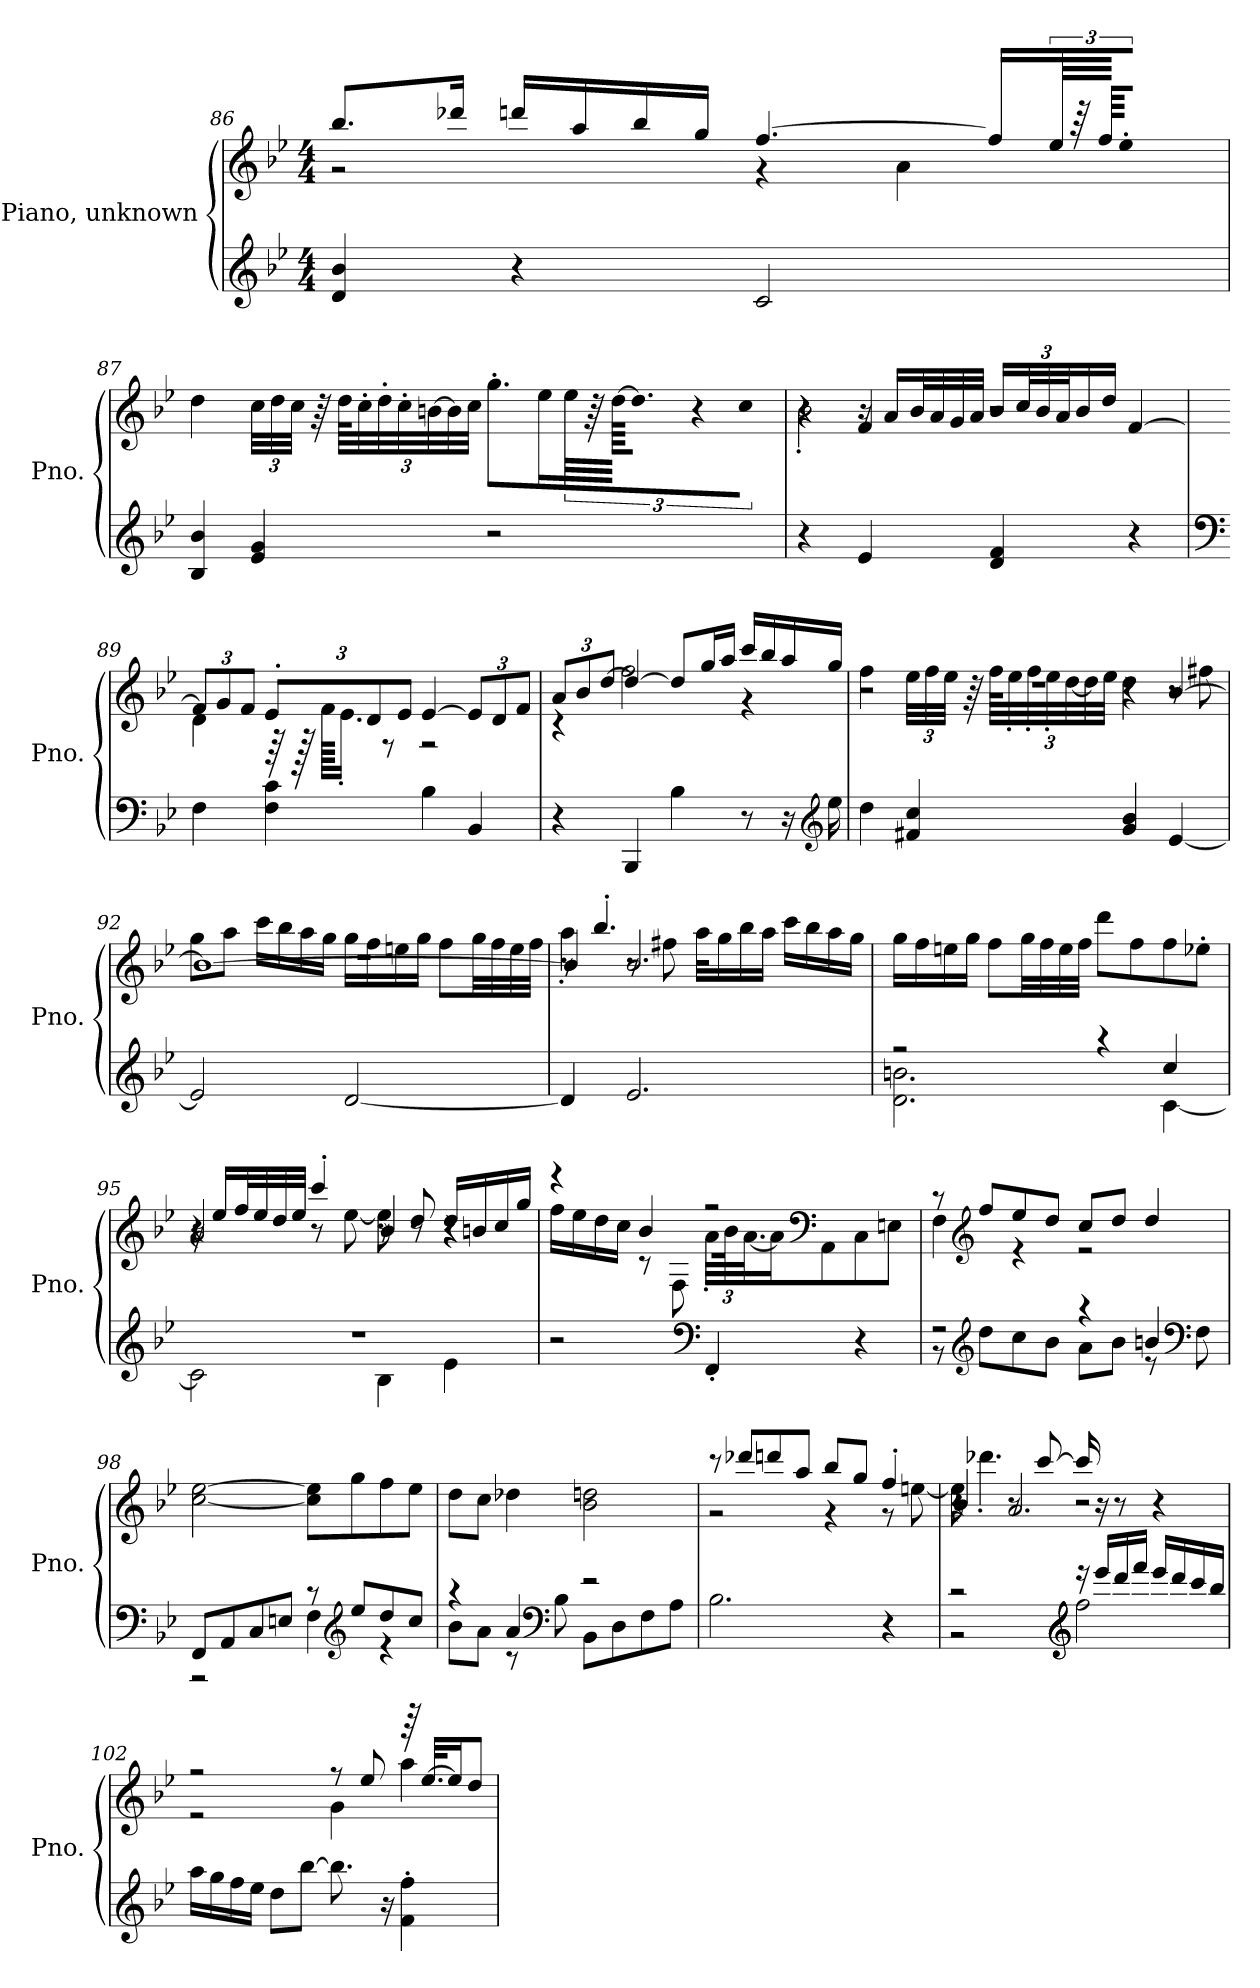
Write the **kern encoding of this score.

**kern	**kern
*part1	*part1
*staff2	*staff1
*I"Piano, unknown	*
*I'Pno.	*
!!LO:LB:g=z
*clefG2	*clefG2
*k[b-e-]	*k[b-e-]
*M4/4	*M4/4
=86	=86
*	*^
4d/ 4b-/	8.bb-/L	2r
.	16ddd-X/Jk	.
4r	16dddn/LL	.
.	16aa/	.
.	16bb-/	.
.	16gg/JJ	.
2c/	[4.ff/	4r
.	.	4a\
.	16ff/LL]	.
.	96ee-/JJkk	.
.	96r	.
.	96ff/KLLL	.
.	32ee-'/JJJ	.
*	*v	*v
=87	=87
4B-/ 4b-/	4dd\
*	*Xbrackettup
4e-/ 4g/	48cc\LLL
.	48dd\
.	48cc\JJJ
.	64r
.	64dd\KLLL
.	32cc'\
.	48dd'\
.	48cc'\
.	[48bn\
.	32b\]
.	32cc\JJJ
2r	8.gg'\L
.	16ee-\L
*	*brackettup
.	96ee-\JJkk
.	96r
.	[96dd\KKLL
.	16.dd\JJ]
.	16r
.	16cc\
!!LO:LB:g=z
=88	=88
*	*^
*	*	*^
4r	4r	2b-'\	4r
4e-/	16r	.	4f/
.	16a/LL	.	.
.	32b-/L	.	.
.	32a/	.	.
.	32g/	.	.
.	32a/JJJ	.	.
4d/ 4f/	16b-/LL	2r	2r
*	*Xbrackettup	*	*
.	48cc/L	.	.
.	48b-/	.	.
.	48a/J	.	.
.	16b-/	.	.
.	16dd/JJ	.	.
4r	[4f/	.	.
*	*v	*v	*v
=89	=89
*clefF4	*
*	*^
4F\	12f/L]	4d\
.	12g/	.
.	12f/J	.
4F\ 4c\	12e-'/L	64r
.	.	128r
.	.	128f\KKKLL
.	.	16.e-'\JJ
.	12d/	.
.	.	8r
.	12e-/J	.
4B-\	[4e-/	2r
4BB-/	12e-/L]	.
.	12d/	.
.	12f/J	.
!!LO:PB:g=z	!!
=90	=90	=90
4r	12a/L	4r
.	12b-/	.
.	[12dd/J	.
4BBB-/	4dd/_	2ff\
4B-\	8dd/L]	.
.	16gg/L	.
.	16aa/JJ	.
8r	16ccc/LL	4r
.	16bb-/	.
16r	16aa/	.
*clefG2	*	*
16ee-\	16gg/JJ	.
=91	=91	=91
*	*	*^
4dd\	1r	4ff\	2r
4f#X/ 4cc/	.	48ee-\LLL	.
.	.	48ff\	.
.	.	48ee-\JJJ	.
.	.	64r	.
.	.	64ff\KLLL	.
.	.	32ee-'\	.
.	.	48ff'\	.
.	.	48ee-'\	.
.	.	[48dd\	.
.	.	32dd\]	.
.	.	32ee-\JJJ	.
4g/ 4b-/	.	4dd\	4r
[4e-/	.	8r	[4b-/
.	.	8ff#X\	.
!!LO:LB:g=z	!!	!!
=92	=92	=92	=92
2e-/]	1r	8gg\L	1b-_
.	.	8aa\J	.
.	.	16ccc\LL	.
.	.	16bb-\	.
.	.	16aa\	.
.	.	16gg\JJ	.
[2d/	.	16gg\LL	.
.	.	16ff\	.
.	.	16een\	.
.	.	16gg\JJ	.
.	.	8ff\L	.
.	.	32gg\LL	.
.	.	32ff\	.
.	.	32ee\	.
.	.	32ff\JJJ	.
=93	=93	=93	=93
4d/]	8r	4aa'\	4b-/]
.	4.bb-'/	.	.
2.e-/	.	8r	2.b-/
.	.	8ff#X\	.
.	2r	16aa\LL	.
.	.	16gg\	.
.	.	16bb-\	.
.	.	16aa\JJ	.
.	.	16ccc\LL	.
.	.	16bb-\	.
.	.	16aa\	.
.	.	16gg\JJ	.
*	*v	*v	*v
!!LO:LB:g=z
=94	=94
*^	*
2r	2.d\ 2.bn\	16gg\LL
.	.	16ff\
.	.	16een\
.	.	16gg\JJ
.	.	8ff\L
.	.	32gg\LL
.	.	32ff\
.	.	32ee\
.	.	32ff\JJJ
4r	.	8ddd\L
.	.	8ff\
4cc/	[4c\	8ff\
.	.	8ee-X'\J
=95	=95	=95
*	*	*^
*	*	*	*^
1r	2c\]	16r	4r	2a/
.	.	16ee-/LL	.	.
.	.	32ff/L	.	.
.	.	32ee-/	.	.
.	.	32dd/	.	.
.	.	32ee-/JJJ	.	.
.	.	4ccc'/	8r	.
.	.	.	[8ee-\	.
.	4B-\	8r	8ee-\]	4b-/
.	.	8dd/	8r	.
.	4e-\	16dd/LL	4r	4r
.	.	16bn/	.	.
.	.	16cc/	.	.
.	.	16gg/JJ	.	.
*v	*v	*	*	*
*	*	*v	*v
!!LO:LB:g=z
=96	=96	=96
2r	4r	16ff\LL
.	.	16ee-\
.	.	16dd\
.	.	16cc\JJ
.	4b-/	8r
.	.	8F\
*clefF4	*	*
4FF'/	2r	48a'\LLL
.	.	96b-\K
.	.	[48.a\J
.	.	16a\J]
*	*clefF4	*
.	.	8AA\
4r	.	8C\
.	.	8En\J
=97	=97	=97
*^	*	*
2r	8r	8r	4F\
*clefG2	*	*clefG2	*
.	8dd\L	8ff/L	.
.	8cc\	8ee-/	4r
.	8b-\J	8dd/J	.
4r	8a\L	8cc/L	2r
.	8b-\J	8dd/J	.
4bn/	8r	4dd/	.
*clefF4	*	*	*
.	8F\	.	.
*	*	*v	*v
=98	=98	=98
8FF/L	2r	[2cc\ [2ee-\
8AA/	.	.
8C/	.	.
8En/J	.	.
8r	4F\	8cc\] 8ee-\]L
*clefG2	*	*
8ee-/L	.	8gg\
8dd/	4r	8ff\
8cc/J	.	8ee-\J
!!LO:LB:g=z
=99	=99	=99
4r	8b-\L	8dd\L
.	8a\J	8cc\J
4a/	8r	4dd-X\
*clefF4	*	*
.	8B-\	.
2r	8BB-\L	2b-\ 2ddn\
.	8D\	.
.	8F\	.
.	8A\J	.
*v	*v	*
=100	=100
*	*^
2.B-\	8r	2r
.	8ddd-X/L	.
.	8dddn/	.
.	8aa/J	.
.	8bb-/L	4r
.	8gg/J	.
4r	4ff'/	8r
.	.	[8een\
=101	=101	=101
*^	*	*^
2r	2r	4r	8ee\]	4b-/
.	.	.	4.ddd-X'\	.
.	.	8r	.	2.a/
.	.	[8ccc/	.	.
*clefG2	*	*	*	*
16r	2ff\	16ccc/]	2r	.
16eee-/LL	.	16r	.	.
16ddd/	.	8r	.	.
16fff/JJ	.	.	.	.
16eee-/LL	.	4r	.	.
16ddd/	.	.	.	.
16ccc/	.	.	.	.
16bb-/JJ	.	.	.	.
*v	*v	*	*	*
*	*	*v	*v
!!LO:LB:g=z
=102	=102	=102
16aa\LL	2r	2r
16gg\	.	.
16ff\	.	.
16ee-\JJ	.	.
8dd\L	.	.
[8bb-\J	.	.
8.bb-\]	8r	4g\
.	8ee-/	.
16r	.	.
4f\' 4ff\'	64r	4aa\
.	[32.ee-/KLL	.
.	16ee-/J]	.
.	8dd/J	.
*	*v	*v
=	=
*-	*-
